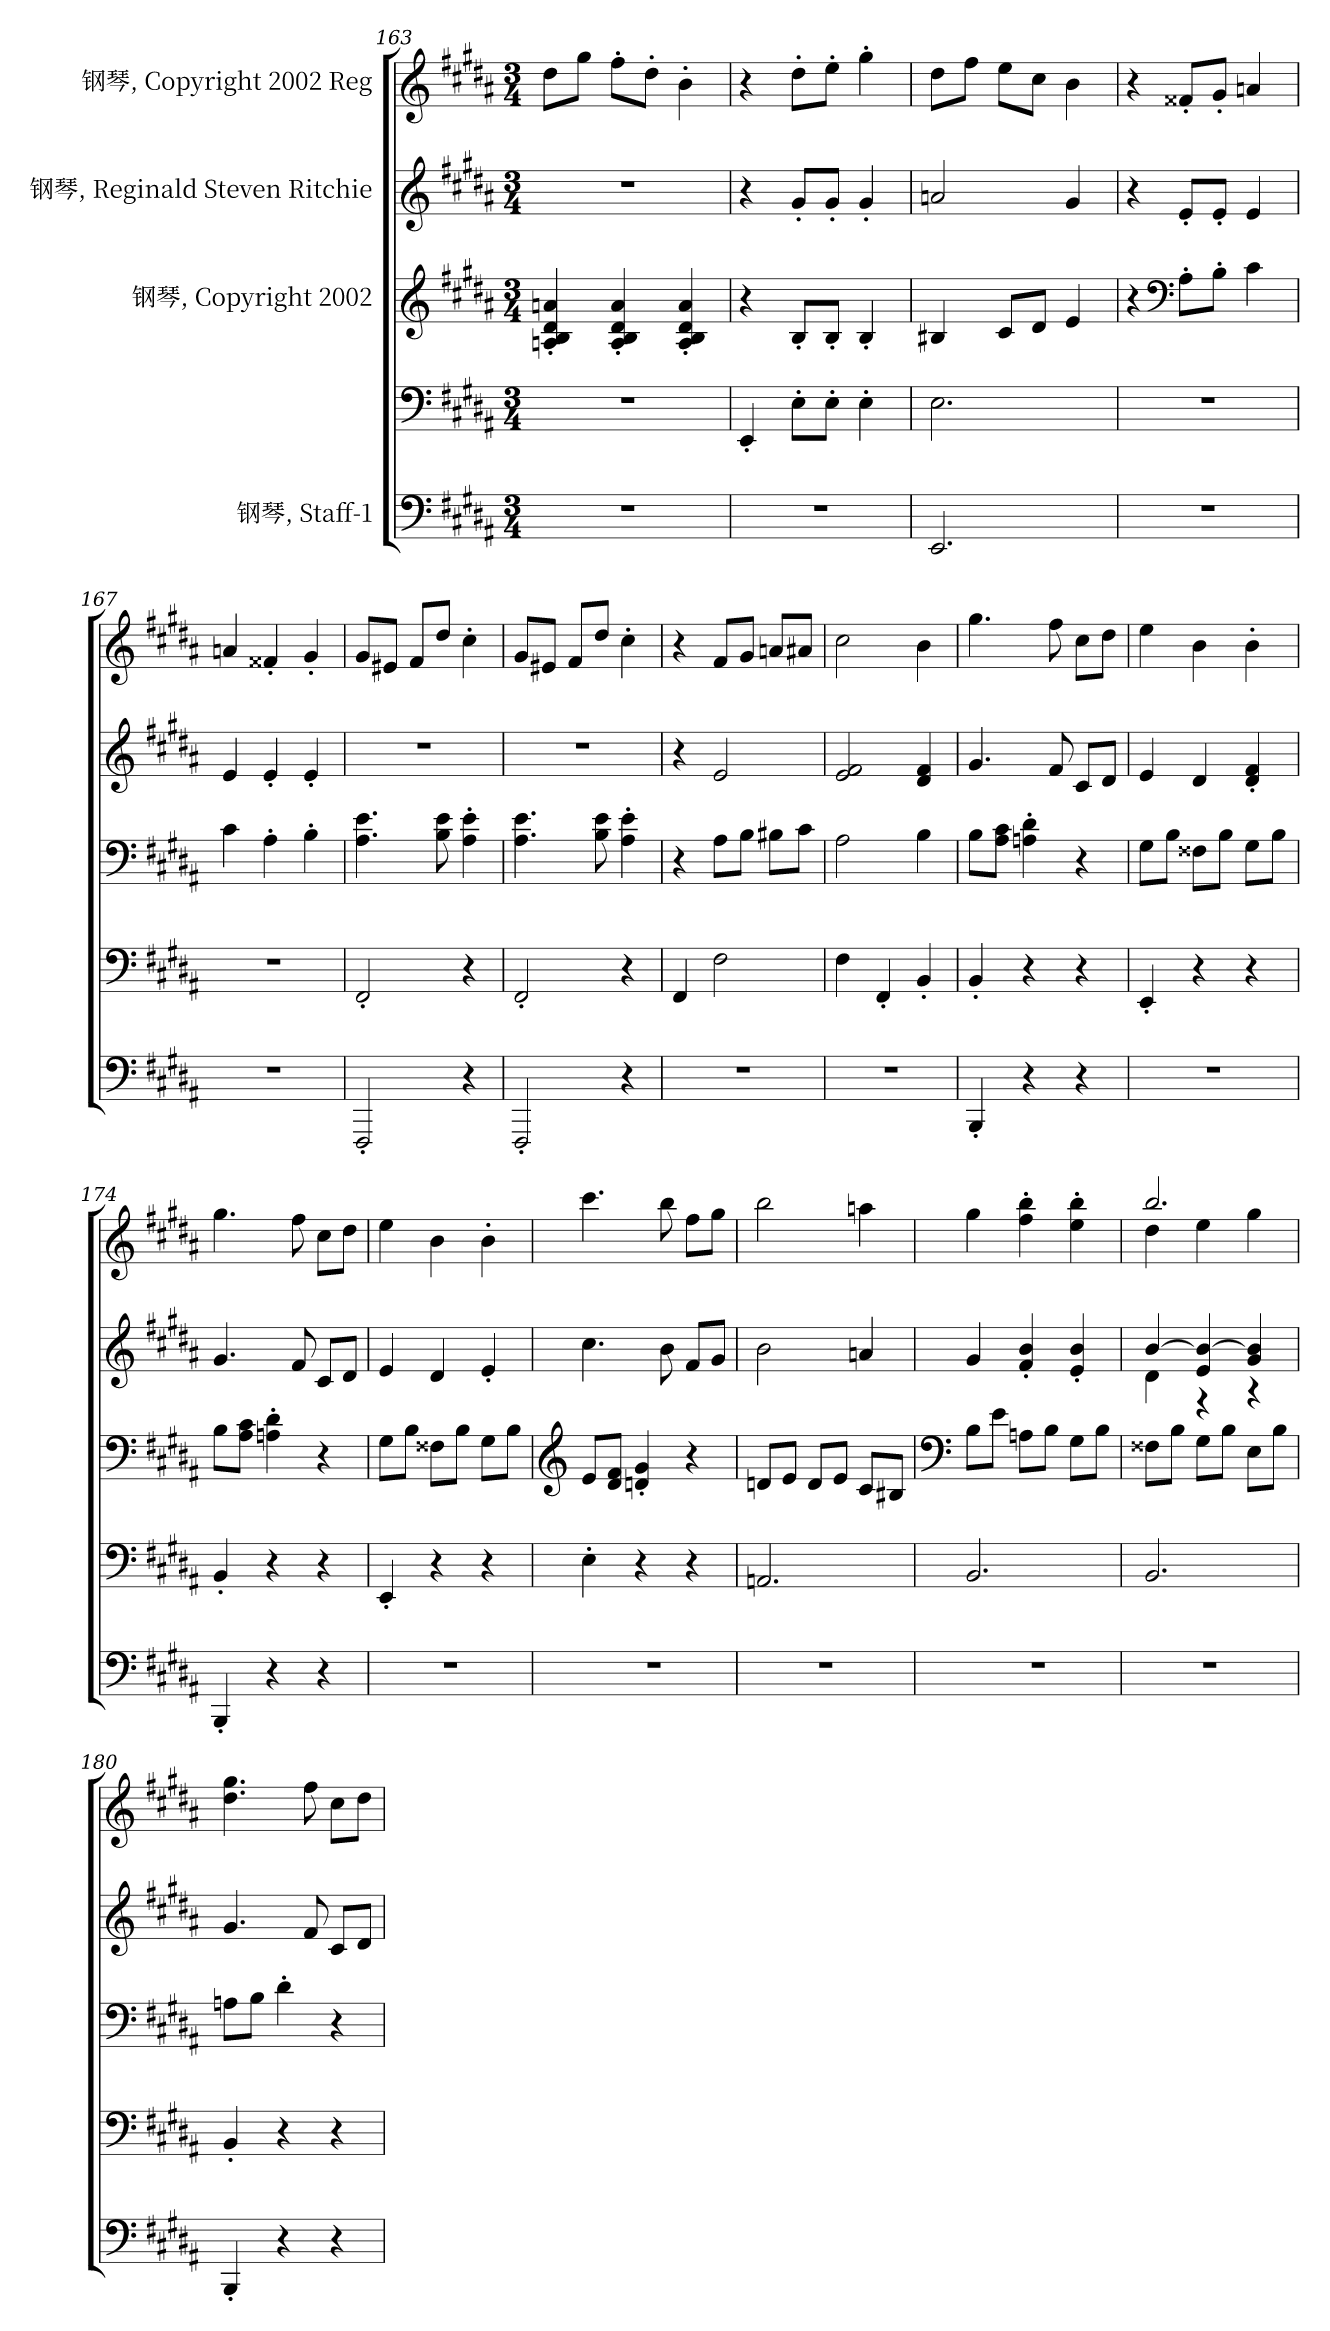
**kern	**kern	**kern	**kern	**kern
*part4	*part4	*part3	*part2	*part1
*staff5	*staff4	*staff3	*staff2	*staff1
*I"钢琴, Staff-1	*	*I"钢琴, Copyright 2002	*I"钢琴, Reginald Steven Ritchie	*I"钢琴, Copyright 2002 Reg
*clefF4	*clefF4	*clefG2	*clefG2	*clefG2
*k[f#c#g#d#a#]	*k[f#c#g#d#a#]	*k[f#c#g#d#a#]	*k[f#c#g#d#a#]	*k[f#c#g#d#a#]
*M3/4	*M3/4	*M3/4	*M3/4	*M3/4
=163	=163	=163	=163	=163
2.r	2.r	4An/' 4B/' 4d#/' 4an/'	2.r	8dd#\L
.	.	.	.	8gg#\J
.	.	4A/' 4B/' 4d#/' 4a/'	.	8ff#'\L
.	.	.	.	8dd#'\J
.	.	4A/' 4B/' 4d#/' 4a/'	.	4b'\
=164	=164	=164	=164	=164
2.r	4EE'/	4r	4r	4r
.	8E'\L	8B'/L	8g#'/L	8dd#'\L
.	8E'\J	8B'/J	8g#'/J	8ee'\J
.	4E'\	4B'/	4g#'/	4gg#'\
=165	=165	=165	=165	=165
2.EE/	2.E\	4B#X/	2an/	8dd#\L
.	.	.	.	8ff#\J
.	.	8c#/L	.	8ee\L
.	.	8d#/J	.	8cc#\J
.	.	4e/	4g#/	4b\
=166	=166	=166	=166	=166
2.r	2.r	4r	4r	4r
*	*	*clefF4	*	*
.	.	8A#'\L	8e'/L	8f##X'/L
.	.	8B'\J	8e'/J	8g#'/J
.	.	4c#\	4e/	4an/
!!LO:PB:g=z
=167	=167	=167	=167	=167
2.r	2.r	4c#\	4e/	4an/
.	.	4A#'\	4e'/	4f##X'/
.	.	4B'\	4e'/	4g#'/
=168	=168	=168	=168	=168
2FFF#'/	2FF#'/	4.A#\ 4.e\	2.r	8g#/L
.	.	.	.	8e#X/J
.	.	.	.	8f#/L
.	.	8B\ 8e\	.	8dd#/J
4r	4r	4A#\' 4e\'	.	4cc#'\
=169	=169	=169	=169	=169
2FFF#'/	2FF#'/	4.A#\ 4.e\	2.r	8g#/L
.	.	.	.	8e#X/J
.	.	.	.	8f#/L
.	.	8B\ 8e\	.	8dd#/J
4r	4r	4A#\' 4e\'	.	4cc#'\
=170	=170	=170	=170	=170
2.r	4FF#/	4r	4r	4r
.	2F#\	8A#\L	2e/	8f#/L
.	.	8B\J	.	8g#/J
.	.	8B#X\L	.	8an/L
.	.	8c#\J	.	8a#X/J
=171	=171	=171	=171	=171
2.r	4F#\	2A#\	2e/ 2f#/	2cc#\
.	4FF#'/	.	.	.
.	4BB'/	4B\	4d#/ 4f#/	4b\
=172	=172	=172	=172	=172
4BBB'/	4BB'/	8B\L	4.g#/	4.gg#\
.	.	8A#\ 8c#\J	.	.
4r	4r	4An\' 4d#\'	.	.
.	.	.	8f#/	8ff#\
4r	4r	4r	8c#/L	8cc#\L
.	.	.	8d#/J	8dd#\J
!!LO:LB:g=z
=173	=173	=173	=173	=173
2.r	4EE'/	8G#\L	4e/	4ee\
.	.	8B\J	.	.
.	4r	8F##X\L	4d#/	4b\
.	.	8B\J	.	.
.	4r	8G#\L	4d#/' 4f#/'	4b'\
.	.	8B\J	.	.
=174	=174	=174	=174	=174
4BBB'/	4BB'/	8B\L	4.g#/	4.gg#\
.	.	8A#\ 8c#\J	.	.
4r	4r	4An\' 4d#\'	.	.
.	.	.	8f#/	8ff#\
4r	4r	4r	8c#/L	8cc#\L
.	.	.	8d#/J	8dd#\J
=175	=175	=175	=175	=175
2.r	4EE'/	8G#\L	4e/	4ee\
.	.	8B\J	.	.
.	4r	8F##X\L	4d#/	4b\
.	.	8B\J	.	.
.	4r	8G#\L	4e'/	4b'\
.	.	8B\J	.	.
=176	=176	=176	=176	=176
*	*	*clefG2	*	*
2.r	4E'\	8e/L	4.cc#\	4.ccc#\
.	.	8d#/ 8f#/J	.	.
.	4r	4dn/' 4g#/'	.	.
.	.	.	8b\	8bb\
.	4r	4r	8f#/L	8ff#\L
.	.	.	8g#/J	8gg#\J
=177	=177	=177	=177	=177
2.r	2.AAn/	8dn/L	2b\	2bb\
.	.	8e/J	.	.
.	.	8d/L	.	.
.	.	8e/J	.	.
.	.	8c#/L	4an/	4aan\
.	.	8B#X/J	.	.
!!LO:PB:g=z
=178	=178	=178	=178	=178
*	*	*clefF4	*	*
2.r	2.BB/	8B\L	4g#/	4gg#\
.	.	8e\J	.	.
.	.	8An\L	4f#/' 4b/'	4ff#\' 4bb\'
.	.	8B\J	.	.
.	.	8G#\L	4e/' 4b/'	4ee\' 4bb\'
.	.	8B\J	.	.
=179	=179	=179	=179	=179
*	*	*	*^	*^
2.r	2.BB/	8F##X\L	[4b/	4d#\	2.bb/	4dd#\
.	.	8B\J	.	.	.	.
.	.	8G#\L	4e/ 4b/_	4r	.	4ee\
.	.	8B\J	.	.	.	.
.	.	8E\L	4g#/ 4b/]	4r	.	4gg#\
.	.	8B\J	.	.	.	.
*	*	*	*v	*v	*	*
*	*	*	*	*v	*v
=180	=180	=180	=180	=180
4BBB'/	4BB'/	8An\L	4.g#/	4.dd#\ 4.gg#\
.	.	8B\J	.	.
4r	4r	4d#'\	.	.
.	.	.	8f#/	8ff#\
4r	4r	4r	8c#/L	8cc#\L
.	.	.	8d#/J	8dd#\J
=	=	=	=	=
*-	*-	*-	*-	*-
